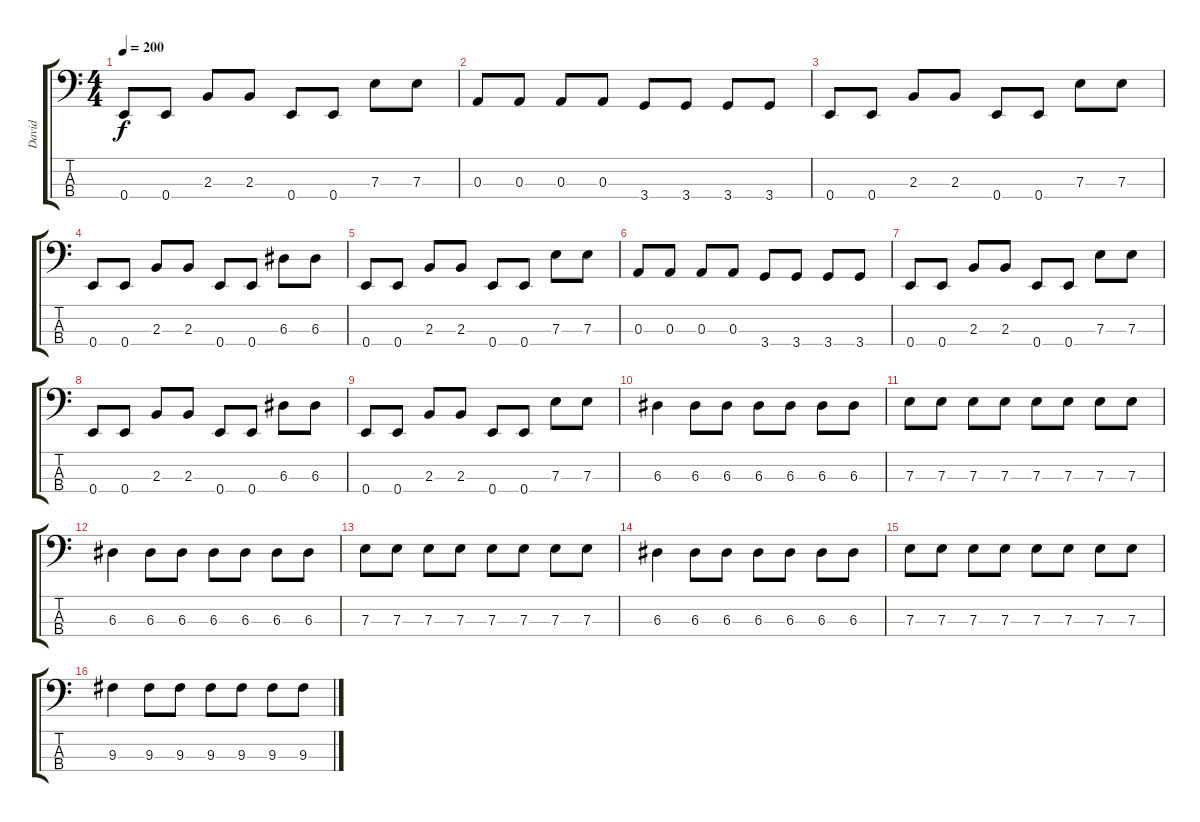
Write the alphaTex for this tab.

\track ("David" "David") {instrument electricbassfinger}
\staff {score tabs}
\tuning (G2 D2 A1 E1) {hide}
\ts (4 4)
\tempo 200
\clef f4
\ks c
0.4.8{dy f} 0.4.8 2.3.8 2.3.8 0.4.8 0.4.8 7.3.8 7.3.8 |
0.3.8 0.3.8 0.3.8 0.3.8 3.4.8 3.4.8 3.4.8 3.4.8 |
0.4.8 0.4.8 2.3.8 2.3.8 0.4.8 0.4.8 7.3.8 7.3.8 |
0.4.8 0.4.8 2.3.8 2.3.8 0.4.8 0.4.8 6.3.8 6.3.8 |
0.4.8 0.4.8 2.3.8 2.3.8 0.4.8 0.4.8 7.3.8 7.3.8 |
0.3.8 0.3.8 0.3.8 0.3.8 3.4.8 3.4.8 3.4.8 3.4.8 |
0.4.8 0.4.8 2.3.8 2.3.8 0.4.8 0.4.8 7.3.8 7.3.8 |
0.4.8 0.4.8 2.3.8 2.3.8 0.4.8 0.4.8 6.3.8 6.3.8 |
0.4.8 0.4.8 2.3.8 2.3.8 0.4.8 0.4.8 7.3.8 7.3.8 |
6.3.4 6.3.8 6.3.8 6.3.8 6.3.8 6.3.8 6.3.8 |
7.3.8 7.3.8 7.3.8 7.3.8 7.3.8 7.3.8 7.3.8 7.3.8 |
6.3.4 6.3.8 6.3.8 6.3.8 6.3.8 6.3.8 6.3.8 |
7.3.8 7.3.8 7.3.8 7.3.8 7.3.8 7.3.8 7.3.8 7.3.8 |
6.3.4 6.3.8 6.3.8 6.3.8 6.3.8 6.3.8 6.3.8 |
7.3.8 7.3.8 7.3.8 7.3.8 7.3.8 7.3.8 7.3.8 7.3.8 |
9.3.4 9.3.8 9.3.8 9.3.8 9.3.8 9.3.8 9.3.8
